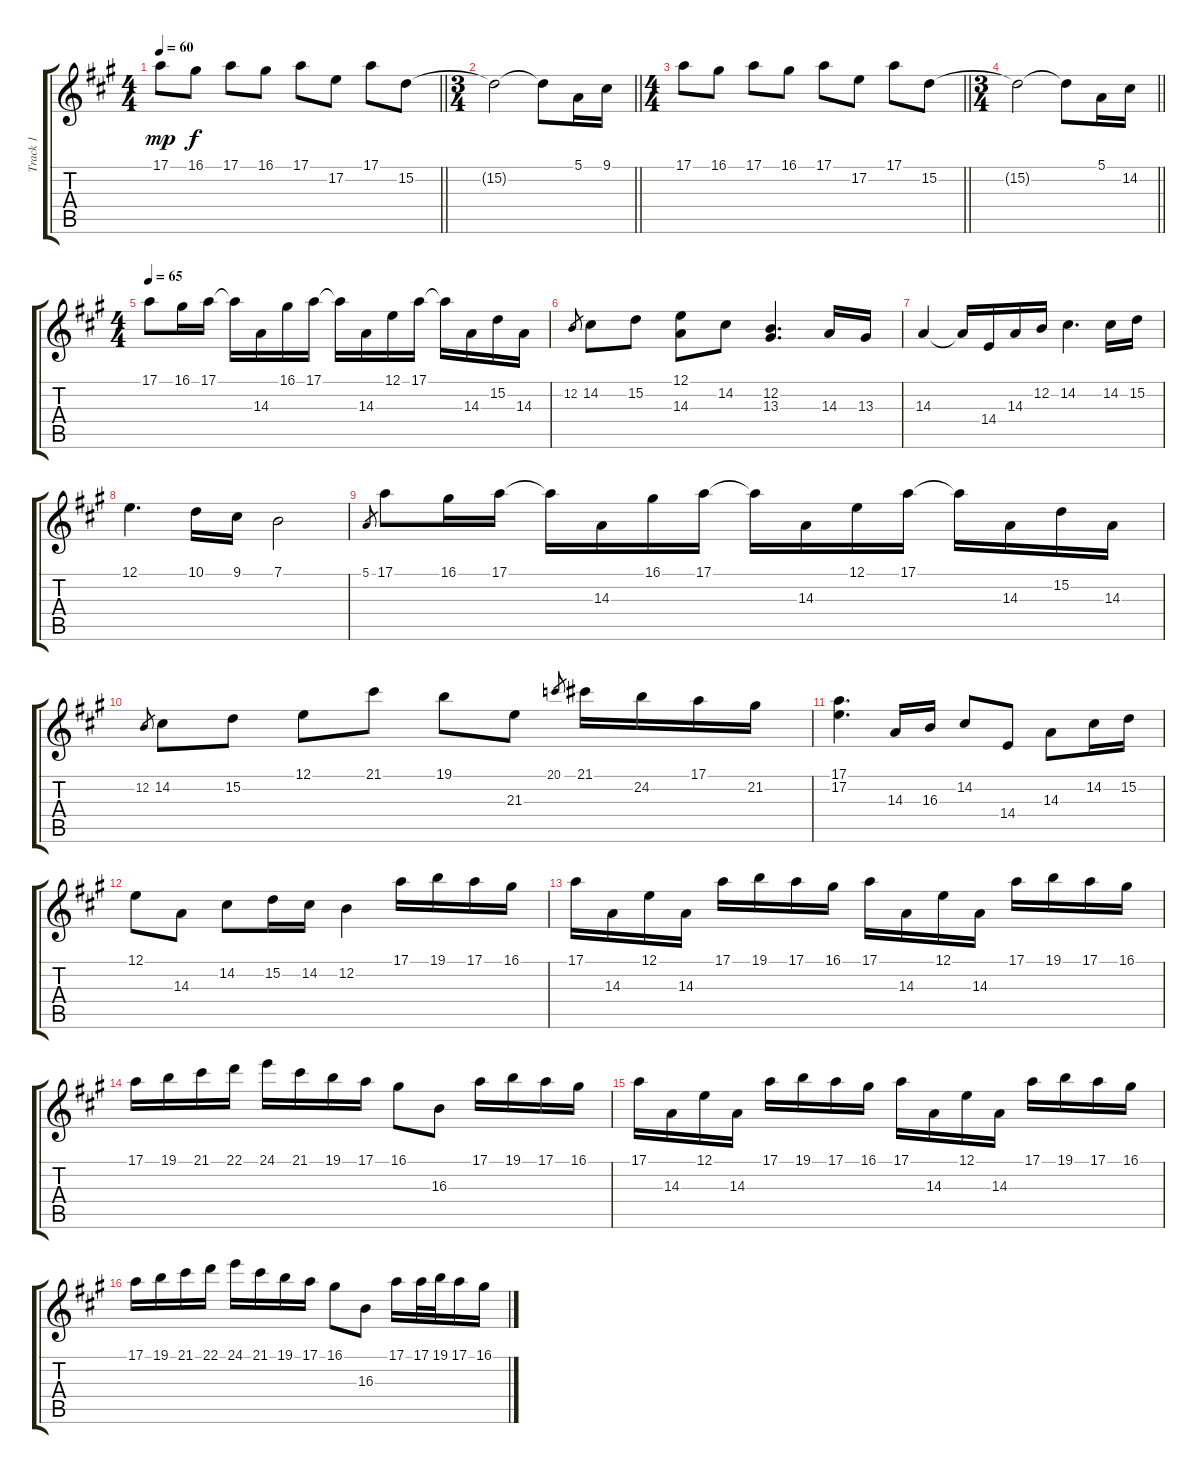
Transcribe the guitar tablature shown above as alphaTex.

\track ("Track 1" "Track 1") {instrument acousticgrandpiano}
\staff {score tabs}
\tuning (E4 B3 G3 D3 A2 E2) {hide}
\ts (4 4)
\tempo 60
\clef g2
\barLineRight lightlight
\ks a
17.1.8{dy mp instrument acousticgrandpiano} 16.1.8{dy f} 17.1.8 16.1.8 17.1.8 17.2.8 17.1.8 15.2.8 |
\ts (3 4)
\barLineRight lightlight
15.2{t}.2 15.2{t}.8 5.1.16 9.1.16 |
\ts (4 4)
\barLineRight lightlight
17.1.8 16.1.8 17.1.8 16.1.8 17.1.8 17.2.8 17.1.8 15.2.8 |
\ts (3 4)
\barLineRight lightlight
15.2{t}.2 15.2{t}.8 5.1.16 14.2.16 |
\ts (4 4)
\tempo 65
17.1.8 16.1.16 17.1.16 17.1{t}.16 14.3.16 16.1.16 17.1.16 17.1{t}.16 14.3.16 12.1.16 17.1.16 17.1{t}.16 14.3.16 15.2.16 14.3.16 |
12.2.8{gr} 14.2.8 15.2.8 (12.1 14.3).8 14.2.8 (12.2 13.3).4{d} 14.3.16 13.3.16 |
14.3.4 14.3{t}.16 14.4.16 14.3.16 12.2.16 14.2.4{d} 14.2.16 15.2.16 |
12.1.4{d} 10.1.16 9.1.16 7.1.2 |
5.1.8{gr} 17.1.8 16.1.16 17.1.16 17.1{t}.16 14.3.16 16.1.16 17.1.16 17.1{t}.16 14.3.16 12.1.16 17.1.16 17.1{t}.16 14.3.16 15.2.16 14.3.16 |
12.2.8{gr} 14.2.8 15.2.8 12.1.8 21.1.8 19.1.8 21.3.8 20.1.8{gr} 21.1.16 24.2.16 17.1.16 21.2.16 |
(17.1 17.2).4{d} 14.3.16 16.3.16 14.2.8 14.4.8 14.3.8 14.2.16 15.2.16 |
12.1.8 14.3.8 14.2.8 15.2.16 14.2.16 12.2.4 17.1.16 19.1.16 17.1.16 16.1.16 |
17.1.16 14.3.16 12.1.16 14.3.16 17.1.16 19.1.16 17.1.16 16.1.16 17.1.16 14.3.16 12.1.16 14.3.16 17.1.16 19.1.16 17.1.16 16.1.16 |
17.1.16 19.1.16 21.1.16 22.1.16 24.1.16 21.1.16 19.1.16 17.1.16 16.1.8 16.3.8 17.1.16 19.1.16 17.1.16 16.1.16 |
17.1.16 14.3.16 12.1.16 14.3.16 17.1.16 19.1.16 17.1.16 16.1.16 17.1.16 14.3.16 12.1.16 14.3.16 17.1.16 19.1.16 17.1.16 16.1.16 |
17.1.16 19.1.16 21.1.16 22.1.16 24.1.16 21.1.16 19.1.16 17.1.16 16.1.8 16.3.8 17.1.16 17.1.32 19.1.32 17.1.16 16.1.16
